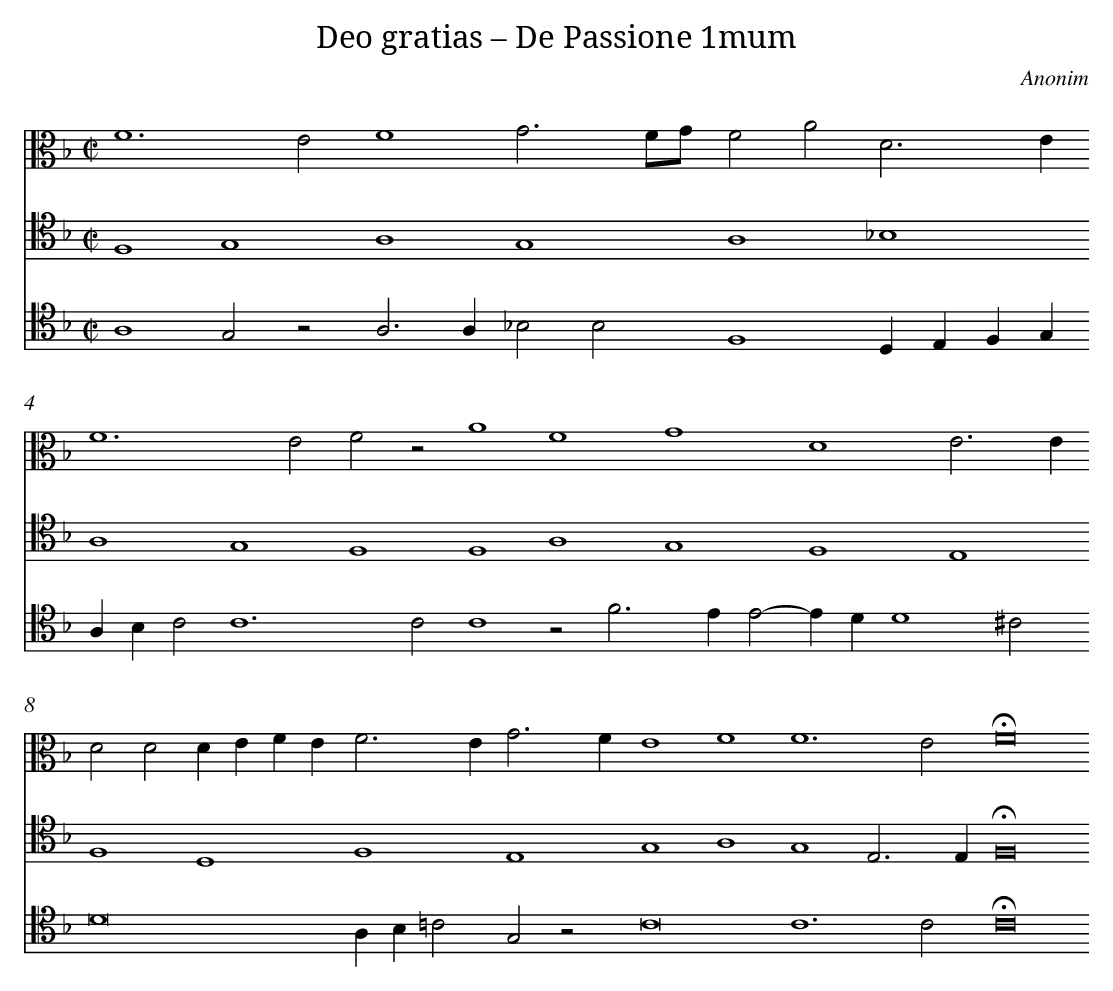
X:1
T: Deo gratias – De Passione 1mum
C: Anonim
L: 1/4
M: C|
V: 1 clef=alto
V: 2 clef=tenor
V: 3 clef=tenor
K: F
[V:1] F6E2 [|]
[V:2] F,4G,4 [|]
[V:3] A,4G,2z2 [|]
[V:1] F4G3F/G/ [|]
[V:2] A,4G,4 [|]
[V:3] A,2>A,2_B,2B,2 [|]
[V:1] F2A2D3E [|]
[V:2] A,4_B,4 [|]
[V:3] F,4D,E,F,G, [|]
[V:1] F6E2 [|]
[V:2] A,4G,4 [|]
[V:3] A,B,C2C6 [|]
[V:1] F2z2A4 [|]
[V:2] F,4F,4 [|]
[V:3] C2C4 [|]
[V:1] F4G4 [|]
[V:2] A,4G,4 [|]
[V:3] z2F2>E2E2- [|]
[V:1] D4E3E [|]
[V:2] F,4E,4 [|]
[V:3] EDD4^C2 [|]
[V:1] D2D2DEFE [|]
[V:2] F,4D,4 [|]
[V:3] D8 [|]
[V:1] F2>E2G3F [|]
[V:2] F,4E,4 [|]
[V:3] A,B,=C2G,2z2 [|]
[V:1] E4F4 [|]
[V:2] G,4A,4 [|]
[V:3] C8 [|]
[V:1] F6E2 [|]
[V:2] G,4E,3E, [|]
[V:3] C6C2 [|]
[V:1] !fermata!F8 [|]
[V:2] !fermata!F,8 [|]
[V:3] !fermata!C8 [|]
